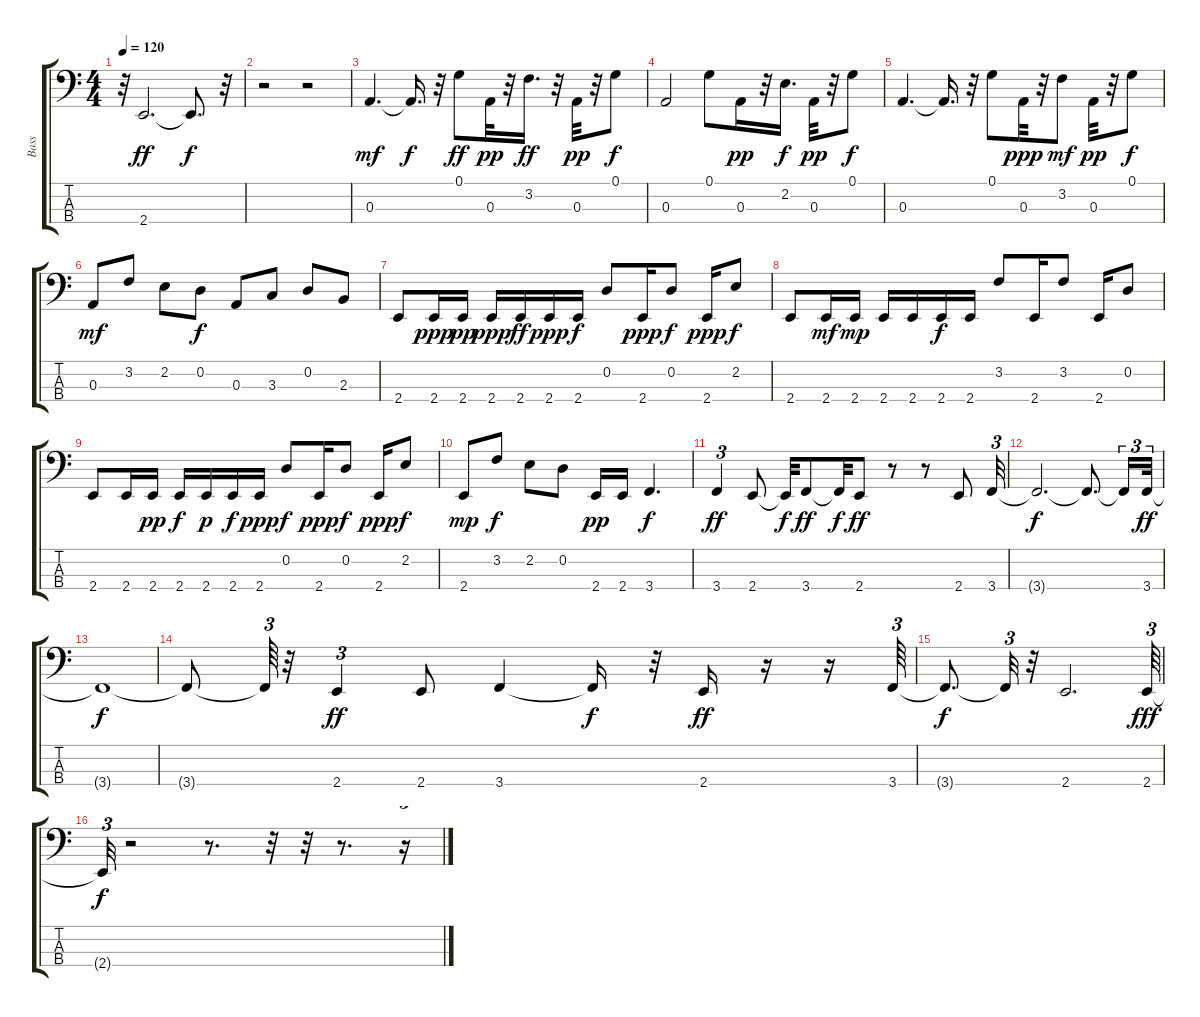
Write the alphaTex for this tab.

\track ("Bass" "Bass") {instrument electricbasspick}
\staff {score tabs}
\tuning (G2 D2 A1 D1) {hide}
\ts (4 4)
\tempo 120
\clef f4
\ks c
r.32{dy ff} 2.4.2{d} 2.4{t}.8{d dy f} r.32 |
r.2 r.2 |
0.3.4{d dy mf} 0.3{t}.16{d dy f} r.32 0.1.8{dy ff} 0.3.32{dy pp} r.32 3.2.16{d dy ff} r.32 0.3.32{dy pp} r.32 0.1.8{dy f} |
0.3.2 0.1.8 0.3.16{dy pp} r.32 2.2.16{d dy f} 0.3.32{dy pp} r.32 0.1.8{dy f} |
0.3.4{d} 0.3{t}.16{d} r.32 0.1.8 0.3.32{dy ppp} r.32 3.2.8{dy mf} 0.3.32{dy pp} r.32 0.1.8{dy f} |
0.3.8{dy mf} 3.2.8 2.2.8 0.2.8{dy f} 0.3.8 3.3.8 0.2.8 2.3.8 |
2.4.8 2.4.16{dy ppp} 2.4.16{dy pp} 2.4.16{dy ppp} 2.4.16{dy ff} 2.4.16{dy ppp} 2.4.16{dy f} 0.2.8 2.4.16{dy ppp} 0.2.8{dy f} 2.4.16{dy ppp} 2.2.8{dy f} |
2.4.8 2.4.16{dy mf} 2.4.16{dy mp} 2.4.16 2.4.16 2.4.16{dy f} 2.4.16 3.2.8 2.4.16 3.2.8 2.4.16 0.2.8 |
2.4.8 2.4.16 2.4.16{dy pp} 2.4.16{dy f} 2.4.16{dy p} 2.4.16{dy f} 2.4.16{dy ppp} 0.2.8{dy f} 2.4.16{dy ppp} 0.2.8{dy f} 2.4.16{dy ppp} 2.2.8{dy f} |
2.4.8{dy mp} 3.2.8{dy f} 2.2.8 0.2.8 2.4.16{dy pp} 2.4.16 3.4.4{d dy f} |
3.4.4{tu (3 2) dy ff} 2.4.8 2.4{t}.32{dy f} 3.4.8{dy ff} 3.4{t}.32{dy f} 2.4.8{dy ff} r.8 r.8 2.4.8 3.4.32{tu (3 2)} |
3.4{t}.2{d dy f} 3.4{t}.8{d} 3.4{t}.16{tu (3 2)} 3.4.32{tu (3 2) dy ff} |
3.4{t}.1{dy f} |
3.4{t}.8 3.4{t}.64{tu (3 2)} r.32 2.4.4{tu (3 2) dy ff} 2.4.8 3.4.4 3.4{t}.16{dy f} r.32 2.4.16{dy ff} r.16 r.16 3.4.64{tu (3 2)} |
3.4{t}.8{d dy f} 3.4{t}.32{tu (3 2)} r.32 2.4.2{d} 2.4.64{tu (3 2) dy fff} |
2.4{t}.32{tu (3 2) dy f} r.2 r.8{d} r.32 r.32 r.8{d} r.16{tu (3 2)}
